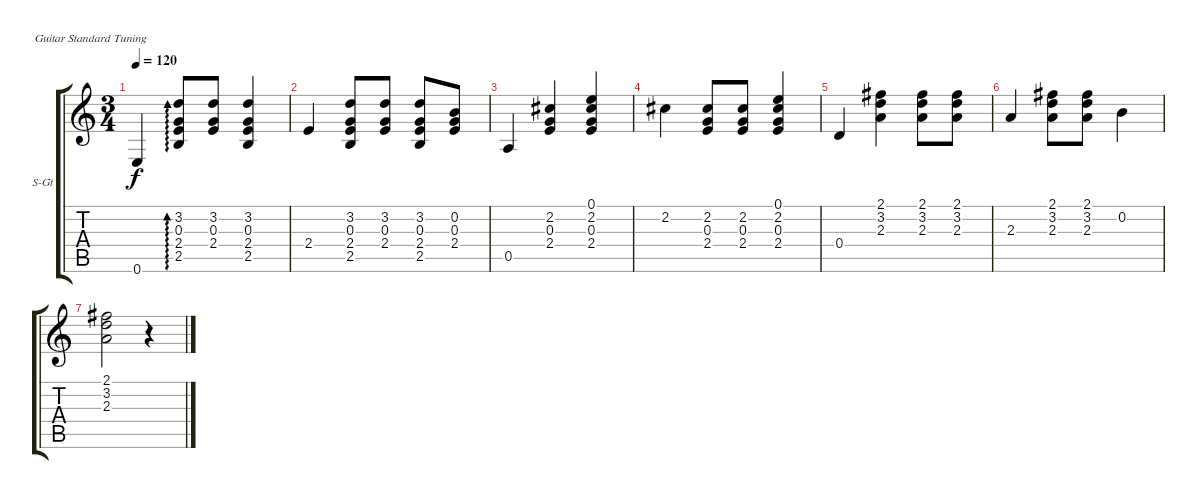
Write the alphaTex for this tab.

\defaultSystemsLayout 4
\bracketExtendMode groupsimilarinstruments
\firstSystemTrackNameOrientation horizontal
\otherSystemsTrackNameOrientation horizontal
\track ("Steel Guitar" "S-Gt") {instrument acousticguitarsteel}
\staff {score tabs}
\tuning (E4 B3 G3 D3 A2 E2)
\ts (3 4)
\tempo 120
\clef g2
\ks c
0.6.4{dy f} (3.2 0.3 2.4 2.5).8{ad 0} (2.4 0.3 3.2).8 (2.5 2.4 0.3 3.2).4 |
2.4.4 (2.4 0.3 3.2 2.5).8 (3.2 0.3 2.4).8 (2.5 2.4 0.3 3.2).8 (0.2 0.3 2.4).8 |
0.5.4 (2.4 0.3 2.2).4 (2.4 0.3 2.2 0.1).4 |
2.2.4 (2.4 0.3 2.2).8 (2.2 0.3 2.4).8 (2.4 0.3 2.2 0.1).4 |
0.4.4 (2.3 3.2 2.1).4 (2.3 3.2 2.1).8 (2.3 3.2 2.1).8 |
2.3.4 (2.3 3.2 2.1).8 (2.3 3.2 2.1).8 0.2.4 |
(3.2 2.3 2.1).2 r.4
